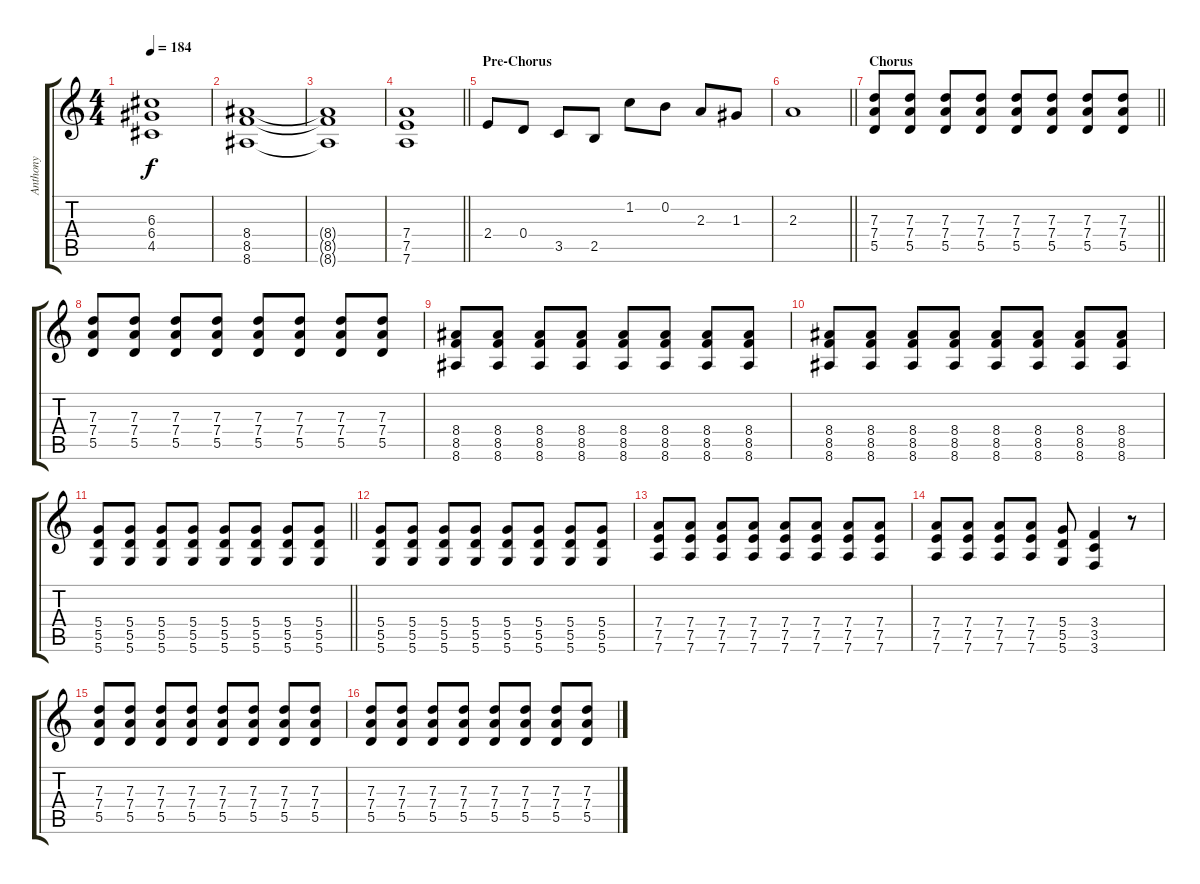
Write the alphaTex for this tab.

\track ("Anthony" "Anthony") {instrument distortionguitar}
\staff {score tabs}
\tuning (E4 B3 G3 D3 A2 D2) {hide}
\ts (4 4)
\tempo 184
\clef g2
\ks c
(6.3{t} 6.4{t} 4.5{t}).1{dy f} |
(8.4 8.5 8.6).1 |
(8.4{t} 8.5{t} 8.6{t}).1 |
\barLineRight lightlight
(7.4 7.5 7.6).1 |
\section ("" "Pre-Chorus")
2.4.8{volume 16} 0.4.8 3.5.8 2.5.8 1.2.8 0.2.8 2.3.8 1.3.8 |
\barLineRight lightlight
2.3.1 |
\section ("" "Chorus")
\barLineRight lightlight
(7.3 7.4 5.5).8{volume 12} (7.3 7.4 5.5).8 (7.3 7.4 5.5).8 (7.3 7.4 5.5).8 (7.3 7.4 5.5).8 (7.3 7.4 5.5).8 (7.3 7.4 5.5).8 (7.3 7.4 5.5).8 |
(7.3 7.4 5.5).8 (7.3 7.4 5.5).8 (7.3 7.4 5.5).8 (7.3 7.4 5.5).8 (7.3 7.4 5.5).8 (7.3 7.4 5.5).8 (7.3 7.4 5.5).8 (7.3 7.4 5.5).8 |
(8.4 8.5 8.6).8 (8.4 8.5 8.6).8 (8.4 8.5 8.6).8 (8.4 8.5 8.6).8 (8.4 8.5 8.6).8 (8.4 8.5 8.6).8 (8.4 8.5 8.6).8 (8.4 8.5 8.6).8 |
(8.4 8.5 8.6).8 (8.4 8.5 8.6).8 (8.4 8.5 8.6).8 (8.4 8.5 8.6).8 (8.4 8.5 8.6).8 (8.4 8.5 8.6).8 (8.4 8.5 8.6).8 (8.4 8.5 8.6).8 |
\barLineRight lightlight
(5.4 5.5 5.6).8 (5.4 5.5 5.6).8 (5.4 5.5 5.6).8 (5.4 5.5 5.6).8 (5.4 5.5 5.6).8 (5.4 5.5 5.6).8 (5.4 5.5 5.6).8 (5.4 5.5 5.6).8 |
(5.4 5.5 5.6).8 (5.4 5.5 5.6).8 (5.4 5.5 5.6).8 (5.4 5.5 5.6).8 (5.4 5.5 5.6).8 (5.4 5.5 5.6).8 (5.4 5.5 5.6).8 (5.4 5.5 5.6).8 |
(7.4 7.5 7.6).8 (7.4 7.5 7.6).8 (7.4 7.5 7.6).8 (7.4 7.5 7.6).8 (7.4 7.5 7.6).8 (7.4 7.5 7.6).8 (7.4 7.5 7.6).8 (7.4 7.5 7.6).8 |
(7.4 7.5 7.6).8 (7.4 7.5 7.6).8 (7.4 7.5 7.6).8 (7.4 7.5 7.6).8 (5.4 5.5 5.6).8 (3.4 3.5 3.6).4 r.8 |
(7.3 7.4 5.5).8 (7.3 7.4 5.5).8 (7.3 7.4 5.5).8 (7.3 7.4 5.5).8 (7.3 7.4 5.5).8 (7.3 7.4 5.5).8 (7.3 7.4 5.5).8 (7.3 7.4 5.5).8 |
(7.3 7.4 5.5).8 (7.3 7.4 5.5).8 (7.3 7.4 5.5).8 (7.3 7.4 5.5).8 (7.3 7.4 5.5).8 (7.3 7.4 5.5).8 (7.3 7.4 5.5).8 (7.3 7.4 5.5).8
